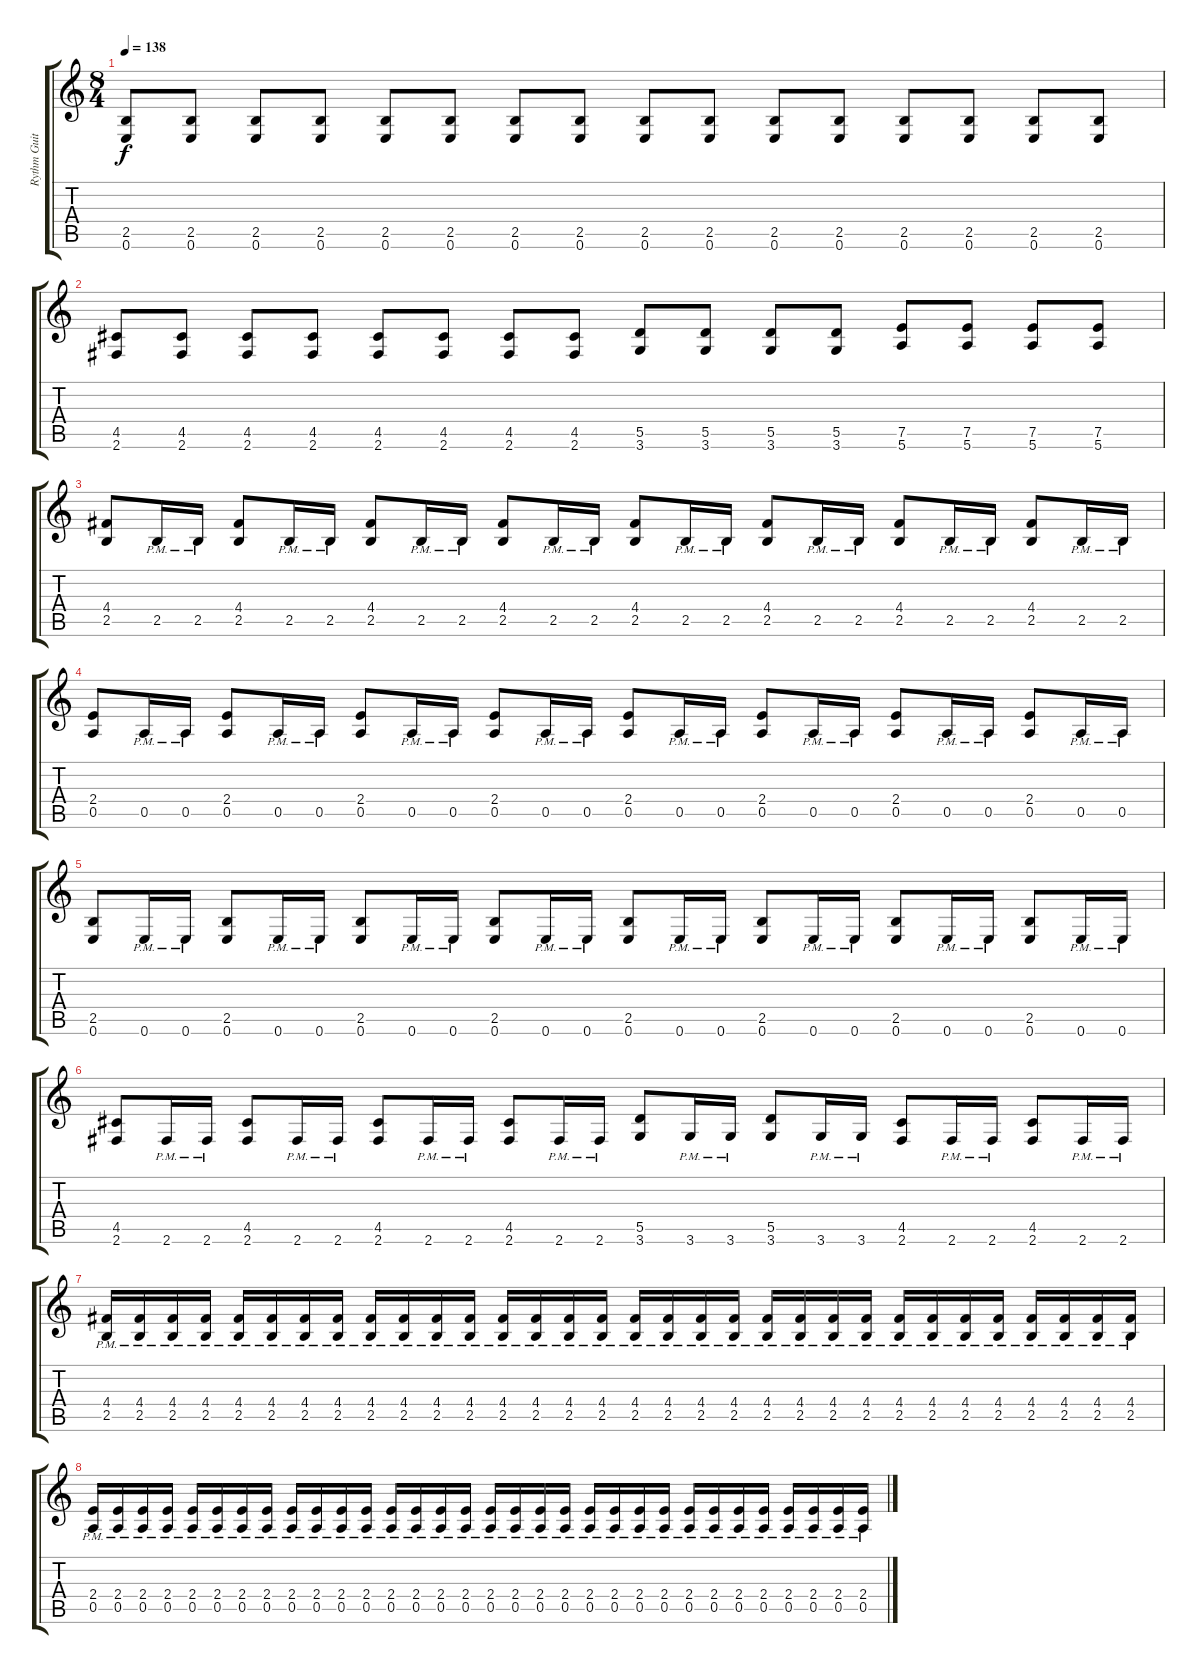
\track ("Rythm Guitar" "Rythm Guit") {instrument distortionguitar}
\staff {score tabs}
\tuning (E4 B3 G3 D3 A2 E2) {hide}
\ts (8 4)
\tempo 138
\clef g2
\ks c
(2.5 0.6).8{dy f} (2.5 0.6).8 (2.5 0.6).8 (2.5 0.6).8 (2.5 0.6).8 (2.5 0.6).8 (2.5 0.6).8 (2.5 0.6).8 (2.5 0.6).8 (2.5 0.6).8 (2.5 0.6).8 (2.5 0.6).8 (2.5 0.6).8 (2.5 0.6).8 (2.5 0.6).8 (2.5 0.6).8 |
(4.5 2.6).8 (4.5 2.6).8 (4.5 2.6).8 (4.5 2.6).8 (4.5 2.6).8 (4.5 2.6).8 (4.5 2.6).8 (4.5 2.6).8 (5.5 3.6).8 (5.5 3.6).8 (5.5 3.6).8 (5.5 3.6).8 (7.5 5.6).8 (7.5 5.6).8 (7.5 5.6).8 (7.5 5.6).8 |
(4.4 2.5).8 2.5{pm}.16 2.5{pm}.16 (4.4 2.5).8 2.5{pm}.16 2.5{pm}.16 (4.4 2.5).8 2.5{pm}.16 2.5{pm}.16 (4.4 2.5).8 2.5{pm}.16 2.5{pm}.16 (4.4 2.5).8 2.5{pm}.16 2.5{pm}.16 (4.4 2.5).8 2.5{pm}.16 2.5{pm}.16 (4.4 2.5).8 2.5{pm}.16 2.5{pm}.16 (4.4 2.5).8 2.5{pm}.16 2.5{pm}.16 |
(2.4 0.5).8 0.5{pm}.16 0.5{pm}.16 (2.4 0.5).8 0.5{pm}.16 0.5{pm}.16 (2.4 0.5).8 0.5{pm}.16 0.5{pm}.16 (2.4 0.5).8 0.5{pm}.16 0.5{pm}.16 (2.4 0.5).8 0.5{pm}.16 0.5{pm}.16 (2.4 0.5).8 0.5{pm}.16 0.5{pm}.16 (2.4 0.5).8 0.5{pm}.16 0.5{pm}.16 (2.4 0.5).8 0.5{pm}.16 0.5{pm}.16 |
(2.5 0.6).8 0.6{pm}.16 0.6{pm}.16 (2.5 0.6).8 0.6{pm}.16 0.6{pm}.16 (2.5 0.6).8 0.6{pm}.16 0.6{pm}.16 (2.5 0.6).8 0.6{pm}.16 0.6{pm}.16 (2.5 0.6).8 0.6{pm}.16 0.6{pm}.16 (2.5 0.6).8 0.6{pm}.16 0.6{pm}.16 (2.5 0.6).8 0.6{pm}.16 0.6{pm}.16 (2.5 0.6).8 0.6{pm}.16 0.6{pm}.16 |
(4.5 2.6).8 2.6{pm}.16 2.6{pm}.16 (4.5 2.6).8 2.6{pm}.16 2.6{pm}.16 (4.5 2.6).8 2.6{pm}.16 2.6{pm}.16 (4.5 2.6).8 2.6{pm}.16 2.6{pm}.16 (5.5 3.6).8 3.6{pm}.16 3.6{pm}.16 (5.5 3.6).8 3.6{pm}.16 3.6{pm}.16 (4.5 2.6).8 2.6{pm}.16 2.6{pm}.16 (4.5 2.6).8 2.6{pm}.16 2.6{pm}.16 |
(4.4{pm} 2.5{pm}).16 (4.4{pm} 2.5{pm}).16 (4.4{pm} 2.5{pm}).16 (4.4{pm} 2.5{pm}).16 (4.4{pm} 2.5{pm}).16 (4.4{pm} 2.5{pm}).16 (4.4{pm} 2.5{pm}).16 (4.4{pm} 2.5{pm}).16 (4.4{pm} 2.5{pm}).16 (4.4{pm} 2.5{pm}).16 (4.4{pm} 2.5{pm}).16 (4.4{pm} 2.5{pm}).16 (4.4{pm} 2.5{pm}).16 (4.4{pm} 2.5{pm}).16 (4.4{pm} 2.5{pm}).16 (4.4{pm} 2.5{pm}).16 (4.4{pm} 2.5{pm}).16 (4.4{pm} 2.5{pm}).16 (4.4{pm} 2.5{pm}).16 (4.4{pm} 2.5{pm}).16 (4.4{pm} 2.5{pm}).16 (4.4{pm} 2.5{pm}).16 (4.4{pm} 2.5{pm}).16 (4.4{pm} 2.5{pm}).16 (4.4{pm} 2.5{pm}).16 (4.4{pm} 2.5{pm}).16 (4.4{pm} 2.5{pm}).16 (4.4{pm} 2.5{pm}).16 (4.4{pm} 2.5{pm}).16 (4.4{pm} 2.5{pm}).16 (4.4{pm} 2.5{pm}).16 (4.4{pm} 2.5{pm}).16 |
(2.4{pm} 0.5{pm}).16 (2.4{pm} 0.5{pm}).16 (2.4{pm} 0.5{pm}).16 (2.4{pm} 0.5{pm}).16 (2.4{pm} 0.5{pm}).16 (2.4{pm} 0.5{pm}).16 (2.4{pm} 0.5{pm}).16 (2.4{pm} 0.5{pm}).16 (2.4{pm} 0.5{pm}).16 (2.4{pm} 0.5{pm}).16 (2.4{pm} 0.5{pm}).16 (2.4{pm} 0.5{pm}).16 (2.4{pm} 0.5{pm}).16 (2.4{pm} 0.5{pm}).16 (2.4{pm} 0.5{pm}).16 (2.4{pm} 0.5{pm}).16 (2.4{pm} 0.5{pm}).16 (2.4{pm} 0.5{pm}).16 (2.4{pm} 0.5{pm}).16 (2.4{pm} 0.5{pm}).16 (2.4{pm} 0.5{pm}).16 (2.4{pm} 0.5{pm}).16 (2.4{pm} 0.5{pm}).16 (2.4{pm} 0.5{pm}).16 (2.4{pm} 0.5{pm}).16 (2.4{pm} 0.5{pm}).16 (2.4{pm} 0.5{pm}).16 (2.4{pm} 0.5{pm}).16 (2.4{pm} 0.5{pm}).16 (2.4{pm} 0.5{pm}).16 (2.4{pm} 0.5{pm}).16 (2.4{pm} 0.5{pm}).16
